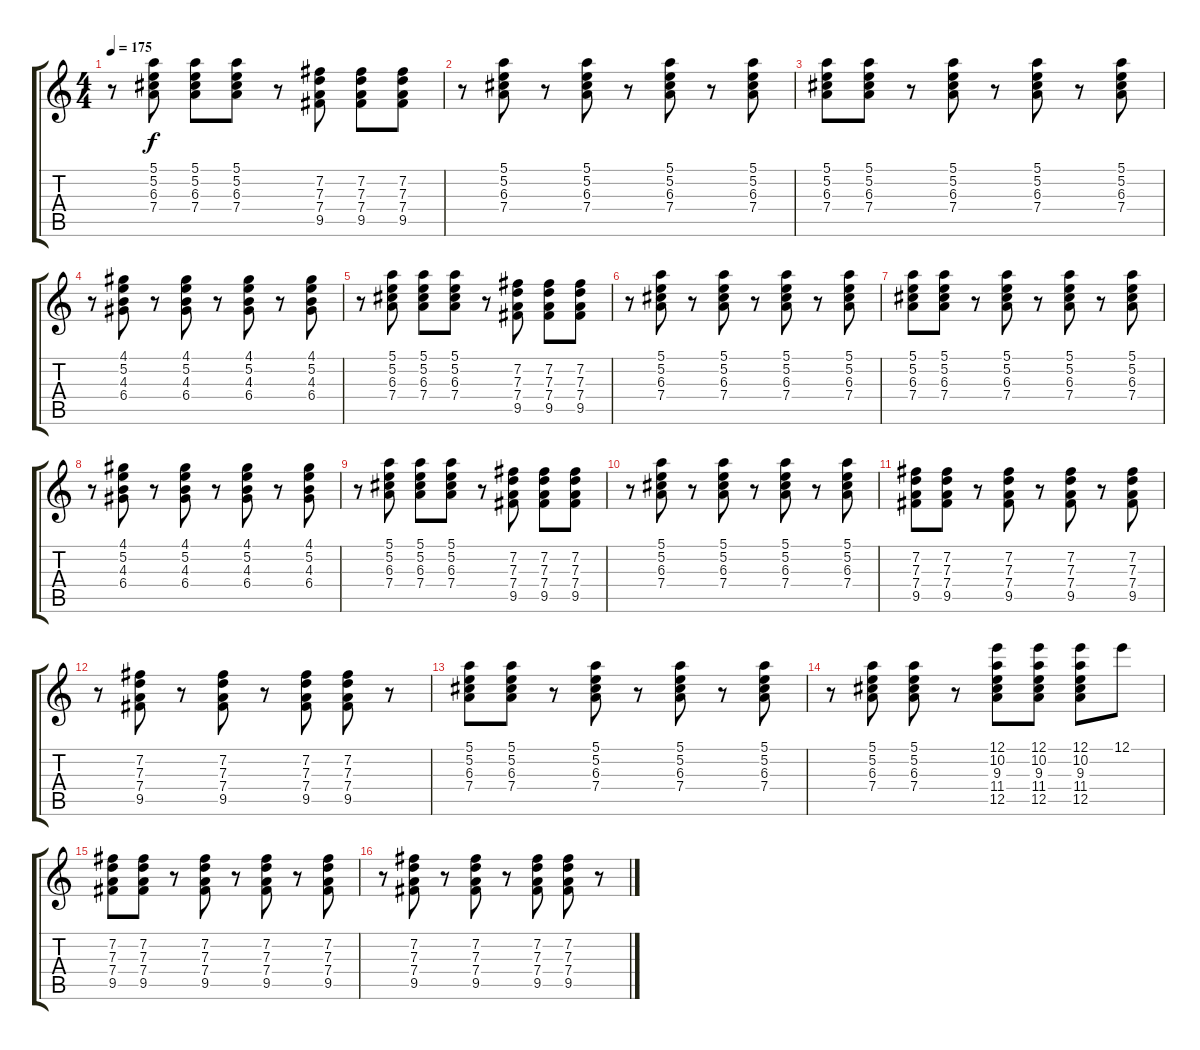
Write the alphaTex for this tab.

\track "" {instrument electricguitarclean}
\staff {score tabs}
\tuning (E4 B3 G3 D3 A2 E2) {hide}
\ts (4 4)
\tempo 175
\clef g2
\ks c
r.8{dy f} (5.1 5.2 6.3 7.4).8 (5.1 5.2 6.3 7.4).8 (5.1 5.2 6.3 7.4).8 r.8 (7.2 7.3 7.4 9.5).8 (7.2 7.3 7.4 9.5).8 (7.2 7.3 7.4 9.5).8 |
r.8 (5.1 5.2 6.3 7.4).8 r.8 (5.1 5.2 6.3 7.4).8 r.8 (5.1 5.2 6.3 7.4).8 r.8 (5.1 5.2 6.3 7.4).8 |
(5.1 5.2 6.3 7.4).8 (5.1 5.2 6.3 7.4).8 r.8 (5.1 5.2 6.3 7.4).8 r.8 (5.1 5.2 6.3 7.4).8 r.8 (5.1 5.2 6.3 7.4).8 |
r.8 (4.1 5.2 4.3 6.4).8 r.8 (4.1 5.2 4.3 6.4).8 r.8 (4.1 5.2 4.3 6.4).8 r.8 (4.1 5.2 4.3 6.4).8 |
r.8 (5.1 5.2 6.3 7.4).8 (5.1 5.2 6.3 7.4).8 (5.1 5.2 6.3 7.4).8 r.8 (7.2 7.3 7.4 9.5).8 (7.2 7.3 7.4 9.5).8 (7.2 7.3 7.4 9.5).8 |
r.8 (5.1 5.2 6.3 7.4).8 r.8 (5.1 5.2 6.3 7.4).8 r.8 (5.1 5.2 6.3 7.4).8 r.8 (5.1 5.2 6.3 7.4).8 |
(5.1 5.2 6.3 7.4).8 (5.1 5.2 6.3 7.4).8 r.8 (5.1 5.2 6.3 7.4).8 r.8 (5.1 5.2 6.3 7.4).8 r.8 (5.1 5.2 6.3 7.4).8 |
r.8 (4.1 5.2 4.3 6.4).8 r.8 (4.1 5.2 4.3 6.4).8 r.8 (4.1 5.2 4.3 6.4).8 r.8 (4.1 5.2 4.3 6.4).8 |
r.8 (5.1 5.2 6.3 7.4).8 (5.1 5.2 6.3 7.4).8 (5.1 5.2 6.3 7.4).8 r.8 (7.2 7.3 7.4 9.5).8 (7.2 7.3 7.4 9.5).8 (7.2 7.3 7.4 9.5).8 |
r.8 (5.1 5.2 6.3 7.4).8 r.8 (5.1 5.2 6.3 7.4).8 r.8 (5.1 5.2 6.3 7.4).8 r.8 (5.1 5.2 6.3 7.4).8 |
(7.2 7.3 7.4 9.5).8 (7.2 7.3 7.4 9.5).8 r.8 (7.2 7.3 7.4 9.5).8 r.8 (7.2 7.3 7.4 9.5).8 r.8 (7.2 7.3 7.4 9.5).8 |
r.8 (7.2 7.3 7.4 9.5).8 r.8 (7.2 7.3 7.4 9.5).8 r.8 (7.2 7.3 7.4 9.5).8 (7.2 7.3 7.4 9.5).8 r.8 |
(5.1 5.2 6.3 7.4).8 (5.1 5.2 6.3 7.4).8 r.8 (5.1 5.2 6.3 7.4).8 r.8 (5.1 5.2 6.3 7.4).8 r.8 (5.1 5.2 6.3 7.4).8 |
r.8 (5.1 5.2 6.3 7.4).8 (5.1 5.2 6.3 7.4).8 r.8 (12.1 10.2 9.3 11.4 12.5).8 (12.1 10.2 9.3 11.4 12.5).8 (12.1 10.2 9.3 11.4 12.5).8 12.1.8 |
(7.2 7.3 7.4 9.5).8 (7.2 7.3 7.4 9.5).8 r.8 (7.2 7.3 7.4 9.5).8 r.8 (7.2 7.3 7.4 9.5).8 r.8 (7.2 7.3 7.4 9.5).8 |
r.8 (7.2 7.3 7.4 9.5).8 r.8 (7.2 7.3 7.4 9.5).8 r.8 (7.2 7.3 7.4 9.5).8 (7.2 7.3 7.4 9.5).8 r.8
